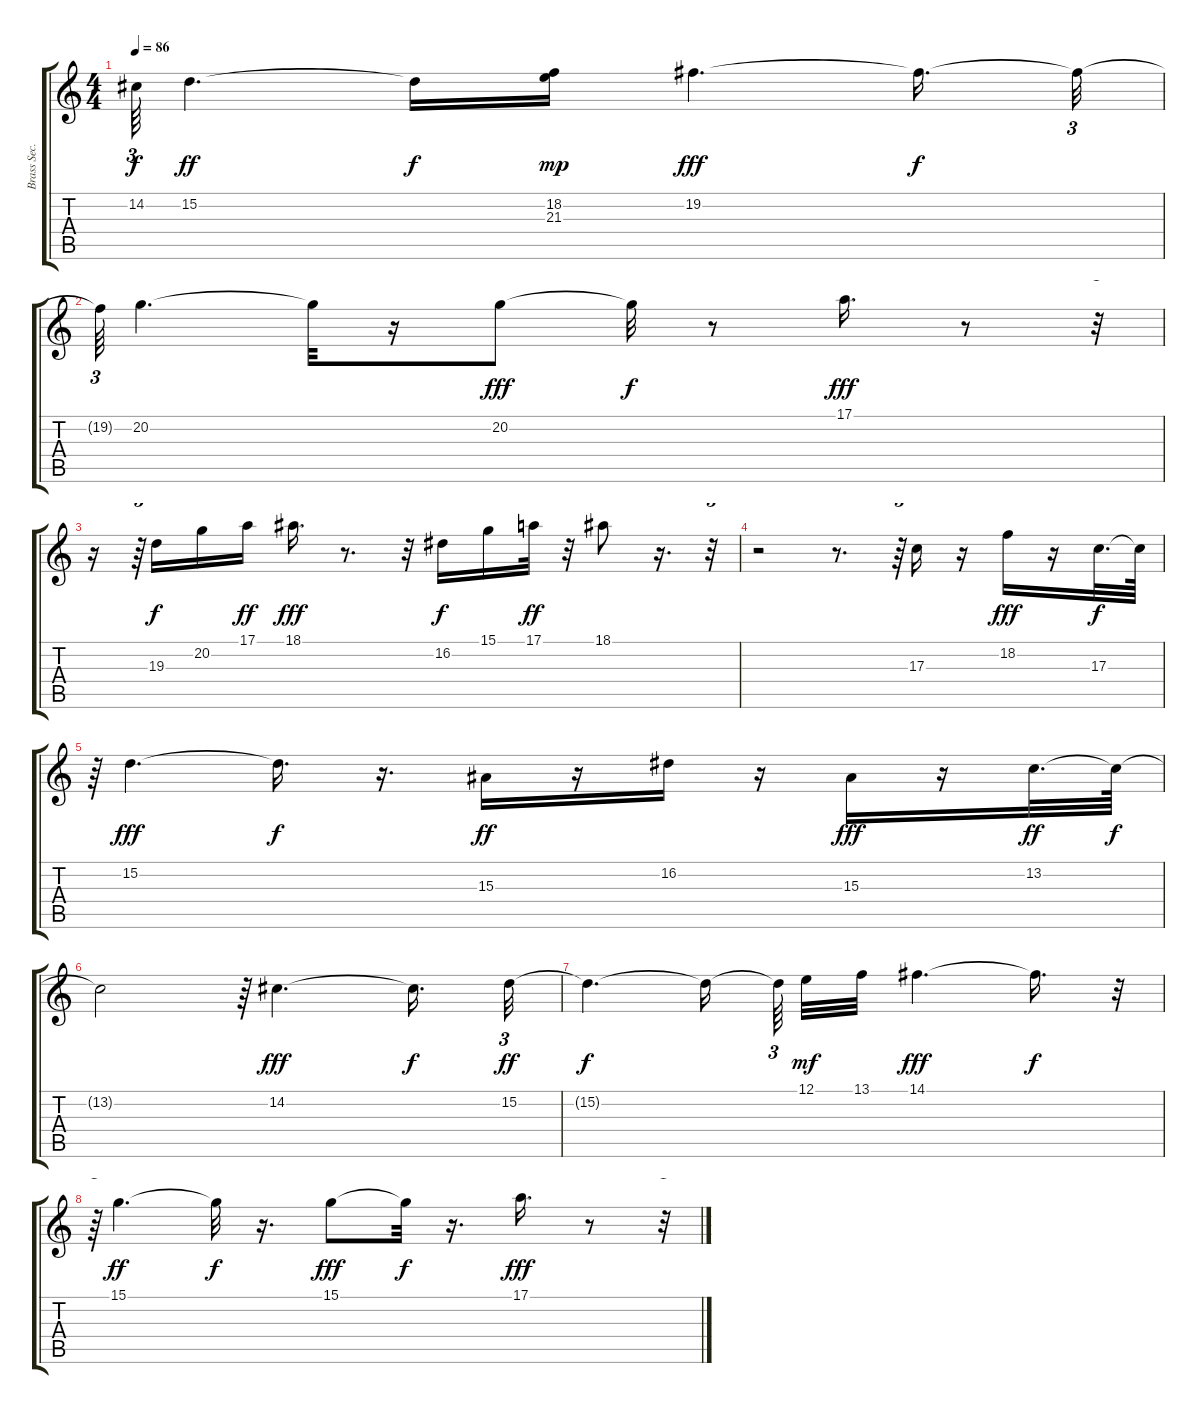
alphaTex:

\track ("Brass Sec." "Brass Sec.") {instrument brasssection}
\staff {score tabs}
\tuning (E4 B3 G3 D3 A2 E2) {hide}
\ts (4 4)
\tempo 86
\clef g2
\ks c
14.2{t}.64{tu (3 2) dy f} 15.2.4{d dy ff} 15.2{t}.16{dy f} (18.2 21.3).16{dy mp} 19.2.4{d dy fff} 19.2{t}.16{d dy f} 19.2{t}.32{tu (3 2)} |
19.2{t}.64{tu (3 2)} 20.2.4{d} 20.2{t}.32 r.16 20.2.8{dy fff} 20.2{t}.32{dy f} r.8 17.1.16{d dy fff} r.8 r.32{tu (3 2)} |
r.16 r.64{tu (3 2)} 19.3.16{dy f} 20.2.16 17.1.16{dy ff} 18.1.16{d dy fff} r.8{d} r.32 16.2.16{dy f} 15.1.16 17.1.32{dy ff} r.32 18.1.8 r.16{d} r.32{tu (3 2)} |
r.2 r.8{d} r.64{tu (3 2)} 17.3.16 r.16 18.2.16{dy fff} r.16 17.3.32{d dy f} 17.3{t}.64 |
r.64{tu (3 2)} 15.2.4{d dy fff} 15.2{t}.16{d dy f} r.16{d} 15.3.16{dy ff} r.16 16.2.16 r.16 15.3.16{dy fff} r.16 13.2.32{d dy ff} 13.2{t}.64{dy f} |
13.2{t}.2 r.64{tu (3 2)} 14.2.4{d dy fff} 14.2{t}.16{d dy f} 15.2.32{tu (3 2) dy ff} |
15.2{t}.4{d dy f} 15.2{t}.16 15.2{t}.64{tu (3 2)} 12.1.32{dy mf} 13.1.32 14.1.4{d dy fff} 14.1{t}.16{d dy f} r.32{tu (3 2)} |
r.64{tu (3 2)} 15.1.4{d dy ff} 15.1{t}.32{dy f} r.16{d} 15.1.8{dy fff} 15.1{t}.32{dy f} r.16{d} 17.1.16{d dy fff} r.8 r.32{tu (3 2)}
